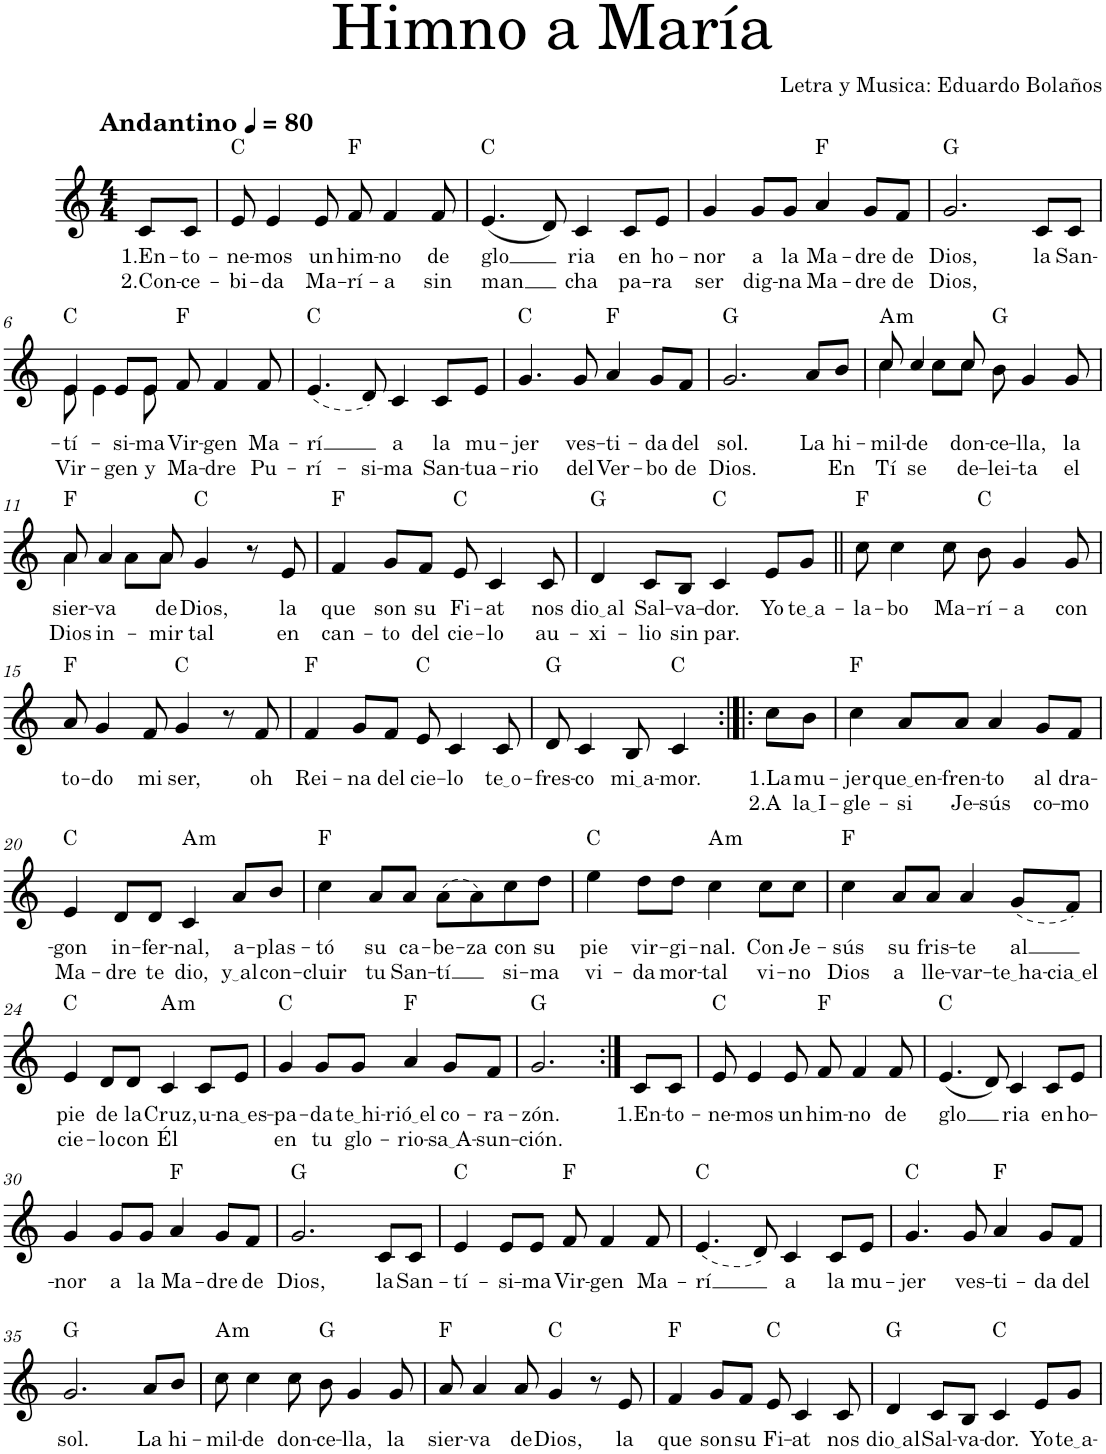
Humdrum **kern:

**kern	**text	**text	**harte
*part1	*part1	*part1	*part1
*staff1	*staff1	*staff1	*
*I"Soprano	*	*	*
*I'S.	*	*	*
*clefG2	*	*	*
*k[]	*	*	*
*M4/4	*	*	*
*MM80	*	*	*
=1	=1	=1	=1
!LO:TX:a:B:t=Andantino	!	!	!
!	!LO:LY:b	!LO:LY:b	!
8c/L	1.En-	2.Con-	.
!	!LO:LY:b	!LO:LY:b	!
8c/J	-to-	-ce-	.
=2	=2	=2	=2
!	!LO:LY:b	!LO:LY:b	!
8e/	-ne-	-bi-	C:maj
!	!LO:LY:b	!LO:LY:b	!
4e/	-mos	-da	.
!	!LO:LY:b	!LO:LY:b	!
8e/	un	Ma-	.
!	!LO:LY:b	!LO:LY:b	!
8f/	him-	-rí-	F:maj
!	!LO:LY:b	!LO:LY:b	!
4f/	-no	-a	.
!	!LO:LY:b	!LO:LY:b	!
8f/	de	sin	.
=3	=3	=3	=3
!	!LO:LY:b	!LO:LY:b	!
(4.e/	glo	man	C:maj
8d/)	.	.	.
!	!LO:LY:b	!LO:LY:b	!
4c/	ria	cha	.
!	!LO:LY:b	!LO:LY:b	!
8c/L	en	pa-	.
!	!LO:LY:b	!LO:LY:b	!
8e/J	ho-	-ra	.
=4	=4	=4	=4
!	!LO:LY:b	!LO:LY:b	!
4g/	-nor	ser	.
!	!LO:LY:b	!LO:LY:b	!
8g/L	a	dig-	.
!	!LO:LY:b	!LO:LY:b	!
8g/J	la	-na	.
!	!LO:LY:b	!LO:LY:b	!
4a/	Ma-	Ma-	F:maj
!	!LO:LY:b	!LO:LY:b	!
8g/L	-dre	-dre	.
!	!LO:LY:b	!LO:LY:b	!
8f/J	de	de	.
=5	=5	=5	=5
!	!LO:LY:b	!LO:LY:b	!
2.g/	Dios,	Dios,	G:maj
!	!LO:LY:b	!	!
8c/L	la	.	.
!	!LO:LY:b	!	!
8c/J	San-	.	.
!!LO:LB:g=z
=6	=6	=6	=6
!	!LO:LY:b	!LO:LY:b	!
*^	*	*	*
4e/	8e\	-tí-	Vir-	C:maj
.	4e\	.	.	.
!	!	!LO:LY:b	!LO:LY:b	!
8e/L	.	-si-	-gen	.
!	!	!LO:LY:b	!LO:LY:b	!
8e/J	8e\	-ma	y	.
!	!	!LO:LY:b	!LO:LY:b	!
8f/	2ryy	Vir-	Ma-	F:maj
!	!	!LO:LY:b	!LO:LY:b	!
4f/	.	-gen	-dre	.
!	!	!LO:LY:b	!LO:LY:b	!
8f/	.	Ma-	Pu-	.
*v	*v	*	*	*
=7	=7	=7	=7
!	!LO:LY:b	!LO:LY:b	!
(4.e/	-rí	-rí-	C:maj
!	!	!LO:LY:b	!
8d/)	.	-si-	.
!	!LO:LY:b	!LO:LY:b	!
4c/	a	-ma	.
!	!LO:LY:b	!LO:LY:b	!
8c/L	la	San-	.
!	!LO:LY:b	!LO:LY:b	!
8e/J	mu-	-tua-	.
=8	=8	=8	=8
!	!LO:LY:b	!LO:LY:b	!
4.g/	-jer	-rio	C:maj
!	!LO:LY:b	!LO:LY:b	!
8g/	ves-	del	.
!	!LO:LY:b	!LO:LY:b	!
4a/	-ti-	Ver-	F:maj
!	!LO:LY:b	!LO:LY:b	!
8g/L	-da	-bo	.
!	!LO:LY:b	!LO:LY:b	!
8f/J	del	de	.
=9	=9	=9	=9
!	!LO:LY:b	!LO:LY:b	!
2.g/	sol.	Dios.	G:maj
!	!LO:LY:b	!	!
8a/L	La	.	.
!	!LO:LY:b	!LO:LY:b	!
8b/J	hi-	En	.
=10	=10	=10	=10
!	!LO:LY:b	!LO:LY:b	!LO:H:kt=m
*^	*	*	*
8cc/	4cc\	-mil-	Tí	A:min
!	!	!LO:LY:b	!LO:LY:b	!
4cc/	.	-de	se	.
.	8cc\L	.	.	.
!	!	!LO:LY:b	!LO:LY:b	!
8cc/	8cc\J	don-	de-	.
!	!	!LO:LY:b	!LO:LY:b	!
8b\	2ryy	-ce-	-lei-	G:maj
!	!	!LO:LY:b	!LO:LY:b	!
4g/	.	-lla,	-ta	.
!	!	!LO:LY:b	!LO:LY:b	!
8g/	.	la	el	.
!!LO:LB:g=z	!!
=11	=11	=11	=11	=11
!	!	!LO:LY:b	!LO:LY:b	!
8a/	4a\	sier-	Dios	F:maj
!	!	!LO:LY:b	!LO:LY:b	!
4a/	.	-va	in-	.
.	8a\L	.	.	.
!	!	!LO:LY:b	!LO:LY:b	!
8a/	8a\J	de	-mir	.
!	!	!LO:LY:b	!LO:LY:b	!
4g/	2ryy	Dios,	tal	C:maj
8r	.	.	.	.
!	!	!LO:LY:b	!LO:LY:b	!
8e/	.	la	en	.
*v	*v	*	*	*
=12	=12	=12	=12
!	!LO:LY:b	!LO:LY:b	!
4f/	que	can-	F:maj
!	!LO:LY:b	!LO:LY:b	!
8g/L	son	-to	.
!	!LO:LY:b	!LO:LY:b	!
8f/J	su	del	.
!	!LO:LY:b	!LO:LY:b	!
8e/	Fi-	cie-	C:maj
!	!LO:LY:b	!LO:LY:b	!
4c/	-at	-lo	.
!	!LO:LY:b	!LO:LY:b	!
8c/	nos	au-	.
=13	=13	=13	=13
!	!LO:LY:b	!LO:LY:b	!
4d/	dio al	-xi-	G:maj
!	!LO:LY:b	!LO:LY:b	!
8c/L	Sal-	-lio	.
!	!LO:LY:b	!LO:LY:b	!
8B/J	-va-	sin	.
!	!LO:LY:b	!LO:LY:b	!
4c/	-dor.	par.	C:maj
!	!LO:LY:b	!	!
8e/L	Yo	.	.
!	!LO:LY:b	!	!
8g/J	te a	.	.
=14||	=14||	=14||	=14||
!	!LO:LY:b	!	!
8cc\	-la-	.	F:maj
!	!LO:LY:b	!	!
4cc\	-bo	.	.
!	!LO:LY:b	!	!
8cc\	Ma-	.	.
!	!LO:LY:b	!	!
8b\	-rí-	.	C:maj
!	!LO:LY:b	!	!
4g/	-a	.	.
!	!LO:LY:b	!	!
8g/	con	.	.
!!LO:LB:g=z
=15	=15	=15	=15
!	!LO:LY:b	!	!
8a/	to-	.	F:maj
!	!LO:LY:b	!	!
4g/	-do	.	.
!	!LO:LY:b	!	!
8f/	mi	.	.
!	!LO:LY:b	!	!
4g/	ser,	.	C:maj
8r	.	.	.
!	!LO:LY:b	!	!
8f/	oh	.	.
=16	=16	=16	=16
!	!LO:LY:b	!	!
4f/	Rei-	.	F:maj
!	!LO:LY:b	!	!
8g/L	-na	.	.
!	!LO:LY:b	!	!
8f/J	del	.	.
!	!LO:LY:b	!	!
8e/	cie-	.	C:maj
!	!LO:LY:b	!	!
4c/	-lo	.	.
!	!LO:LY:b	!	!
8c/	te o	.	.
=17	=17	=17	=17
!	!LO:LY:b	!	!
8d/	-fres-	.	G:maj
!	!LO:LY:b	!	!
4c/	-co	.	.
!	!LO:LY:b	!	!
8B/	mi a	.	.
!	!LO:LY:b	!	!
4c/	-mor.	.	C:maj
=18:|!|:	=18:|!|:	=18:|!|:	=18:|!|:
!	!LO:LY:b	!LO:LY:b	!
8cc\L	1.La	2.A	.
!	!LO:LY:b	!LO:LY:b	!
8b\J	mu-	la I	.
=19	=19	=19	=19
!	!LO:LY:b	!LO:LY:b	!
4cc\	-jer	-gle-	F:maj
!	!LO:LY:b	!LO:LY:b	!
8a/L	que en	-si	.
!	!LO:LY:b	!LO:LY:b	!
8a/J	-fren-	Je-	.
!	!LO:LY:b	!LO:LY:b	!
4a/	-to	-sús	.
!	!LO:LY:b	!LO:LY:b	!
8g/L	al	co-	.
!	!LO:LY:b	!LO:LY:b	!
8f/J	dra-	-mo	.
!!LO:LB:g=z
=20	=20	=20	=20
!	!LO:LY:b	!LO:LY:b	!
4e/	-gon	Ma-	C:maj
!	!LO:LY:b	!LO:LY:b	!
8d/L	in-	-dre	.
!	!LO:LY:b	!LO:LY:b	!
8d/J	-fer-	te	.
!	!LO:LY:b	!LO:LY:b	!LO:H:kt=m
4c/	-nal,	dio,	A:min
!	!LO:LY:b	!LO:LY:b	!
8a/L	a-	y al	.
!	!LO:LY:b	!LO:LY:b	!
8b/J	-plas-	con-	.
=21	=21	=21	=21
!	!LO:LY:b	!LO:LY:b	!
4cc\	-tó	-cluir	F:maj
!	!LO:LY:b	!LO:LY:b	!
8a/L	su	tu	.
!	!LO:LY:b	!LO:LY:b	!
8a/J	ca-	San-	.
!	!LO:LY:b	!LO:LY:b	!
(8a\L	-be-	-tí	.
!	!LO:LY:b	!	!
8a\)	-za	.	.
!	!LO:LY:b	!LO:LY:b	!
8cc\	con	si-	.
!	!LO:LY:b	!LO:LY:b	!
8dd\J	su	-ma	.
=22	=22	=22	=22
!	!LO:LY:b	!LO:LY:b	!
4ee\	pie	vi-	C:maj
!	!LO:LY:b	!LO:LY:b	!
8dd\L	vir-	-da	.
!	!LO:LY:b	!LO:LY:b	!
8dd\J	-gi-	mor-	.
!	!LO:LY:b	!LO:LY:b	!LO:H:kt=m
4cc\	-nal.	-tal	A:min
!	!LO:LY:b	!LO:LY:b	!
8cc\L	Con	vi-	.
!	!LO:LY:b	!LO:LY:b	!
8cc\J	Je-	-no	.
=23	=23	=23	=23
!	!LO:LY:b	!LO:LY:b	!
4cc\	-sús	Dios	F:maj
!	!LO:LY:b	!LO:LY:b	!
8a/L	su	a	.
!	!LO:LY:b	!LO:LY:b	!
8a/J	-fris-	lle-	.
!	!LO:LY:b	!LO:LY:b	!
4a/	-te	-var-	.
!	!LO:LY:b	!LO:LY:b	!
(8g/L	al	te ha	.
!	!	!LO:LY:b	!
8f/J)	.	cia el	.
!!LO:LB:g=z
=24	=24	=24	=24
!	!LO:LY:b	!LO:LY:b	!
4e/	pie	cie-	C:maj
!	!LO:LY:b	!LO:LY:b	!
8d/L	de	-lo	.
!	!LO:LY:b	!LO:LY:b	!
8d/J	la	con	.
!	!LO:LY:b	!LO:LY:b	!LO:H:kt=m
4c/	Cruz,	Él	A:min
!	!LO:LY:b	!	!
8c/L	u-	.	.
!	!LO:LY:b	!	!
8e/J	na es	.	.
=25	=25	=25	=25
!	!LO:LY:b	!LO:LY:b	!
4g/	-pa-	en	C:maj
!	!LO:LY:b	!LO:LY:b	!
8g/L	-da	tu	.
!	!LO:LY:b	!LO:LY:b	!
8g/J	te hi	glo-	.
!	!LO:LY:b	!LO:LY:b	!
4a/	rió el	-rio-	F:maj
!	!LO:LY:b	!LO:LY:b	!
8g/L	co-	sa A	.
!	!LO:LY:b	!LO:LY:b	!
8f/J	-ra-	-sun-	.
=26	=26	=26	=26
!	!LO:LY:b	!LO:LY:b	!
2.g/	-zón.	-ción.	G:maj
=27:|!	=27:|!	=27:|!	=27:|!
!	!LO:LY:b	!	!
8c/L	1.En-	.	.
!	!LO:LY:b	!	!
8c/J	-to-	.	.
=28	=28	=28	=28
!	!LO:LY:b	!	!
8e/	-ne-	.	C:maj
!	!LO:LY:b	!	!
4e/	-mos	.	.
!	!LO:LY:b	!	!
8e/	un	.	.
!	!LO:LY:b	!	!
8f/	him-	.	F:maj
!	!LO:LY:b	!	!
4f/	-no	.	.
!	!LO:LY:b	!	!
8f/	de	.	.
=29	=29	=29	=29
!	!LO:LY:b	!	!
(4.e/	glo	.	C:maj
8d/)	.	.	.
!	!LO:LY:b	!	!
4c/	ria	.	.
!	!LO:LY:b	!	!
8c/L	en	.	.
!	!LO:LY:b	!	!
8e/J	ho-	.	.
!!LO:LB:g=z
=30	=30	=30	=30
!	!LO:LY:b	!	!
4g/	-nor	.	.
!	!LO:LY:b	!	!
8g/L	a	.	.
!	!LO:LY:b	!	!
8g/J	la	.	.
!	!LO:LY:b	!	!
4a/	Ma-	.	F:maj
!	!LO:LY:b	!	!
8g/L	-dre	.	.
!	!LO:LY:b	!	!
8f/J	de	.	.
=31	=31	=31	=31
!	!LO:LY:b	!	!
2.g/	Dios,	.	G:maj
!	!LO:LY:b	!	!
8c/L	la	.	.
!	!LO:LY:b	!	!
8c/J	San-	.	.
=32	=32	=32	=32
!	!LO:LY:b	!	!
4e/	-tí-	.	C:maj
!	!LO:LY:b	!	!
8e/L	-si-	.	.
!	!LO:LY:b	!	!
8e/J	-ma	.	.
!	!LO:LY:b	!	!
8f/	Vir-	.	F:maj
!	!LO:LY:b	!	!
4f/	-gen	.	.
!	!LO:LY:b	!	!
8f/	Ma-	.	.
=33	=33	=33	=33
!	!LO:LY:b	!	!
(4.e/	-rí	.	C:maj
8d/)	.	.	.
!	!LO:LY:b	!	!
4c/	a	.	.
!	!LO:LY:b	!	!
8c/L	la	.	.
!	!LO:LY:b	!	!
8e/J	mu-	.	.
=34	=34	=34	=34
!	!LO:LY:b	!	!
4.g/	-jer	.	C:maj
!	!LO:LY:b	!	!
8g/	ves-	.	.
!	!LO:LY:b	!	!
4a/	-ti-	.	F:maj
!	!LO:LY:b	!	!
8g/L	-da	.	.
!	!LO:LY:b	!	!
8f/J	del	.	.
!!LO:LB:g=z
=35	=35	=35	=35
!	!LO:LY:b	!	!
2.g/	sol.	.	G:maj
!	!LO:LY:b	!	!
8a/L	La	.	.
!	!LO:LY:b	!	!
8b/J	hi-	.	.
=36	=36	=36	=36
!	!LO:LY:b	!	!LO:H:kt=m
8cc\	-mil-	.	A:min
!	!LO:LY:b	!	!
4cc\	-de	.	.
!	!LO:LY:b	!	!
8cc\	don-	.	.
!	!LO:LY:b	!	!
8b\	-ce-	.	G:maj
!	!LO:LY:b	!	!
4g/	-lla,	.	.
!	!LO:LY:b	!	!
8g/	la	.	.
=37	=37	=37	=37
!	!LO:LY:b	!	!
8a/	sier-	.	F:maj
!	!LO:LY:b	!	!
4a/	-va	.	.
!	!LO:LY:b	!	!
8a/	de	.	.
!	!LO:LY:b	!	!
4g/	Dios,	.	C:maj
8r	.	.	.
!	!LO:LY:b	!	!
8e/	la	.	.
=38	=38	=38	=38
!	!LO:LY:b	!	!
4f/	que	.	F:maj
!	!LO:LY:b	!	!
8g/L	son	.	.
!	!LO:LY:b	!	!
8f/J	su	.	.
!	!LO:LY:b	!	!
8e/	Fi-	.	C:maj
!	!LO:LY:b	!	!
4c/	-at	.	.
!	!LO:LY:b	!	!
8c/	nos	.	.
=39	=39	=39	=39
!	!LO:LY:b	!	!
4d/	dio al	.	G:maj
!	!LO:LY:b	!	!
8c/L	Sal-	.	.
!	!LO:LY:b	!	!
8B/J	-va-	.	.
!	!LO:LY:b	!	!
4c/	-dor.	.	C:maj
!	!LO:LY:b	!	!
8e/L	Yo	.	.
!	!LO:LY:b	!	!
8g/J	te a	.	.
=	=	=	=
*-	*-	*-	*-
